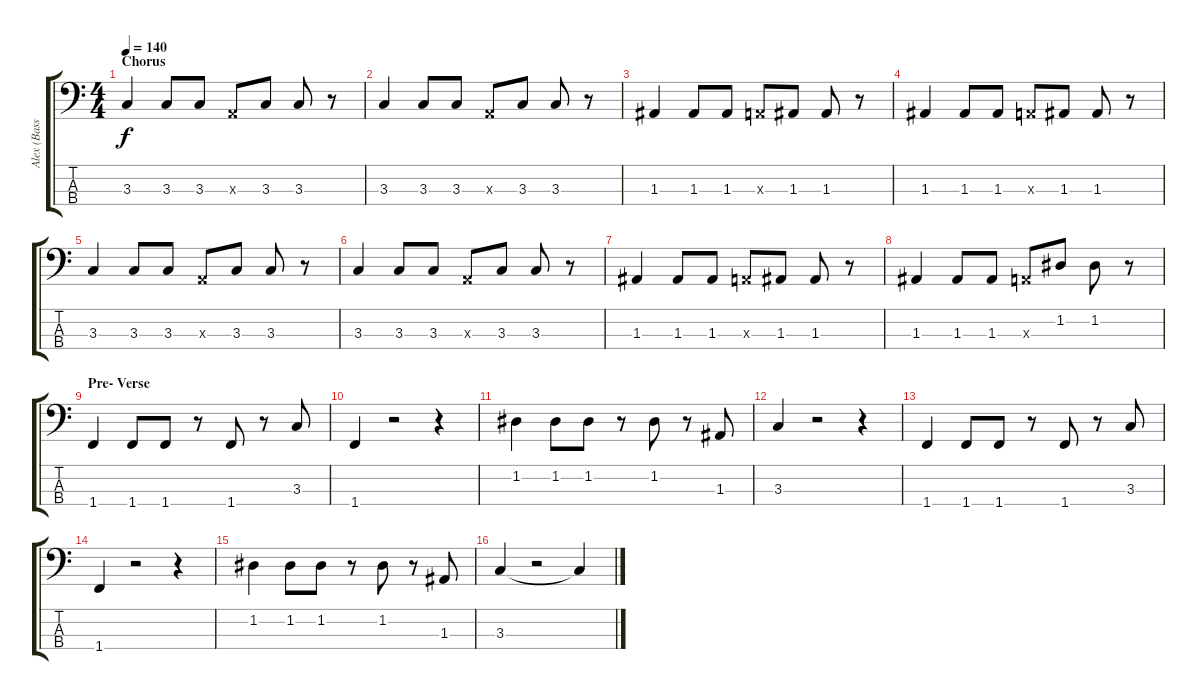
\track ("Alex (Bass)" "Alex (Bass") {instrument electricbassfinger}
\staff {score tabs}
\tuning (G2 D2 A1 E1) {hide}
\ts (4 4)
\section ("" "Chorus")
\tempo 140
\clef f4
\ks c
3.3.4{dy f} 3.3.8 3.3.8 0.3{x}.8 3.3.8 3.3.8 r.8 |
3.3.4 3.3.8 3.3.8 0.3{x}.8 3.3.8 3.3.8 r.8 |
1.3.4 1.3.8 1.3.8 0.3{x}.8 1.3.8 1.3.8 r.8 |
1.3.4 1.3.8 1.3.8 0.3{x}.8 1.3.8 1.3.8 r.8 |
3.3.4 3.3.8 3.3.8 0.3{x}.8 3.3.8 3.3.8 r.8 |
3.3.4 3.3.8 3.3.8 0.3{x}.8 3.3.8 3.3.8 r.8 |
1.3.4 1.3.8 1.3.8 0.3{x}.8 1.3.8 1.3.8 r.8 |
1.3.4 1.3.8 1.3.8 0.3{x}.8 1.2.8 1.2.8 r.8 |
\section ("" "Pre- Verse")
1.4.4 1.4.8 1.4.8 r.8 1.4.8 r.8 3.3.8 |
1.4.4 r.2 r.4 |
1.2.4 1.2.8 1.2.8 r.8 1.2.8 r.8 1.3.8 |
3.3.4 r.2 r.4 |
1.4.4 1.4.8 1.4.8 r.8 1.4.8 r.8 3.3.8 |
1.4.4 r.2 r.4 |
1.2.4 1.2.8 1.2.8 r.8 1.2.8 r.8 1.3.8 |
3.3.4 r.2 3.3{t}.4
